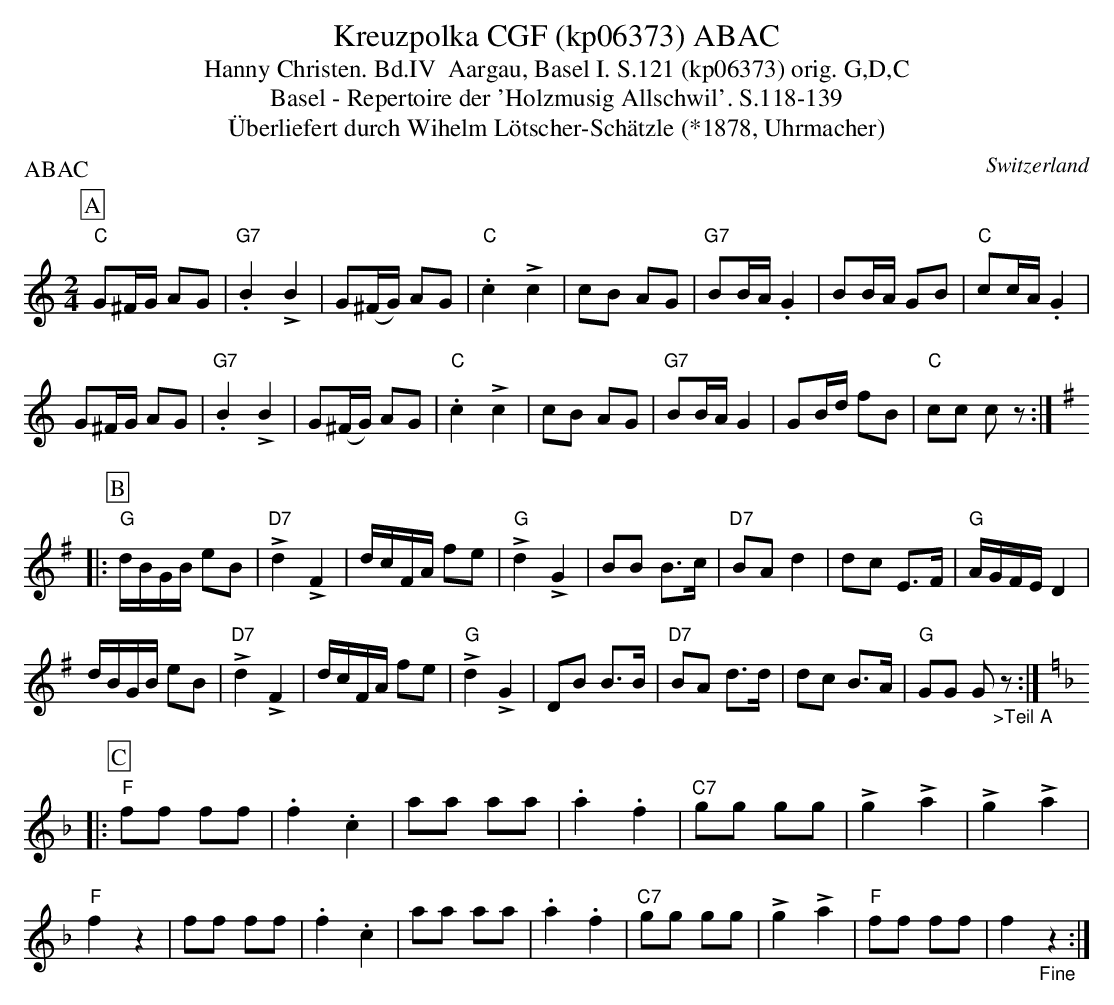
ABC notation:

X:1
T:Kreuzpolka CGF (kp06373) ABAC
T:Hanny Christen. Bd.IV  Aargau, Basel I. S.121 (kp06373) orig. G,D,C
T: Basel - Repertoire der 'Holzmusig Allschwil'. S.118-139
T:Überliefert durch Wihelm Lötscher-Schätzle (*1878, Uhrmacher)
P:ABAC
M:2/4
L:1/8
O:Switzerland
K:C major
[P:A] "C"G^F/G/ AG | "G7".B2!>!B2 | G(^F/G/) AG | "C".c2!>!c2 | cB AG | "G7"BB/A/ .G2 | BB/A/ GB | "C"cc/A/ .G2 |
G^F/G/ AG | "G7".B2!>!B2 | G(^F/G/) AG | "C".c2!>!c2 | cB AG | "G7"BB/A/ G2 | GB/d/ fB | "C"cc cz :| [P:B] [K:G]
|: "G"d/B/G/B/ eB | !>!"D7"d2!>!F2 | d/c/F/A/ fe | !>!"G"d2!>!G2 | BB B>c | "D7"BAd2 | dc E>F | "G"A/G/F/E/D2 |
d/B/G/B/ eB | !>!"D7"d2!>!F2 | d/c/F/A/ fe | !>!"G"d2!>!G2 | DB B>B | "D7"BA d>d |  dc B>A |  "G"GG G"_>Teil A"z  :| [P:C] [K:F]
|: "F"ff ff | .f2.c2 | aa aa | .a2.f2 | "C7"gg gg | !>!g2!>!a2 | !>!g2!>!a2 |
"F"f2z2 | ff ff | .f2.c2 | aa aa | .a2.f2 | "C7"gg gg | !>!g2!>!a2 | "F"ff ff | f2"_Fine"z2 :|
